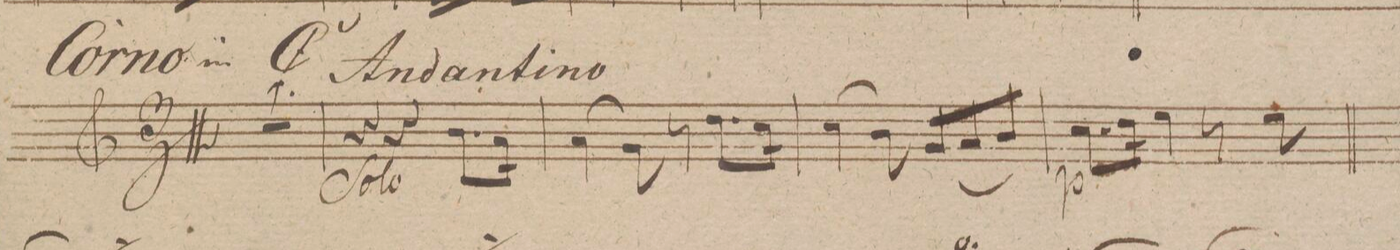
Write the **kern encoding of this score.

**kern	**dynam
*I"Corno 1mo in A.	*
*clefG2	*
*k[]	*
*met(c)	*
*M3/4	*
2.r	.
=95	=95
4r	.
4r	.
8.B\L	.
16A\Jk	.
=96	=96
(>4A\	.
8G\)	.
8r	.
8.d\L	.
16c\Jk	.
=97	=97
(>4c\	.
8B\)	.
(<8G/L	.
8A/	.
8B/J)	.
=98	=98
8.c/L	p
16d\Jk	.
4e\	.
8r	.
[8e\	.
=99	=99
*-	*-
